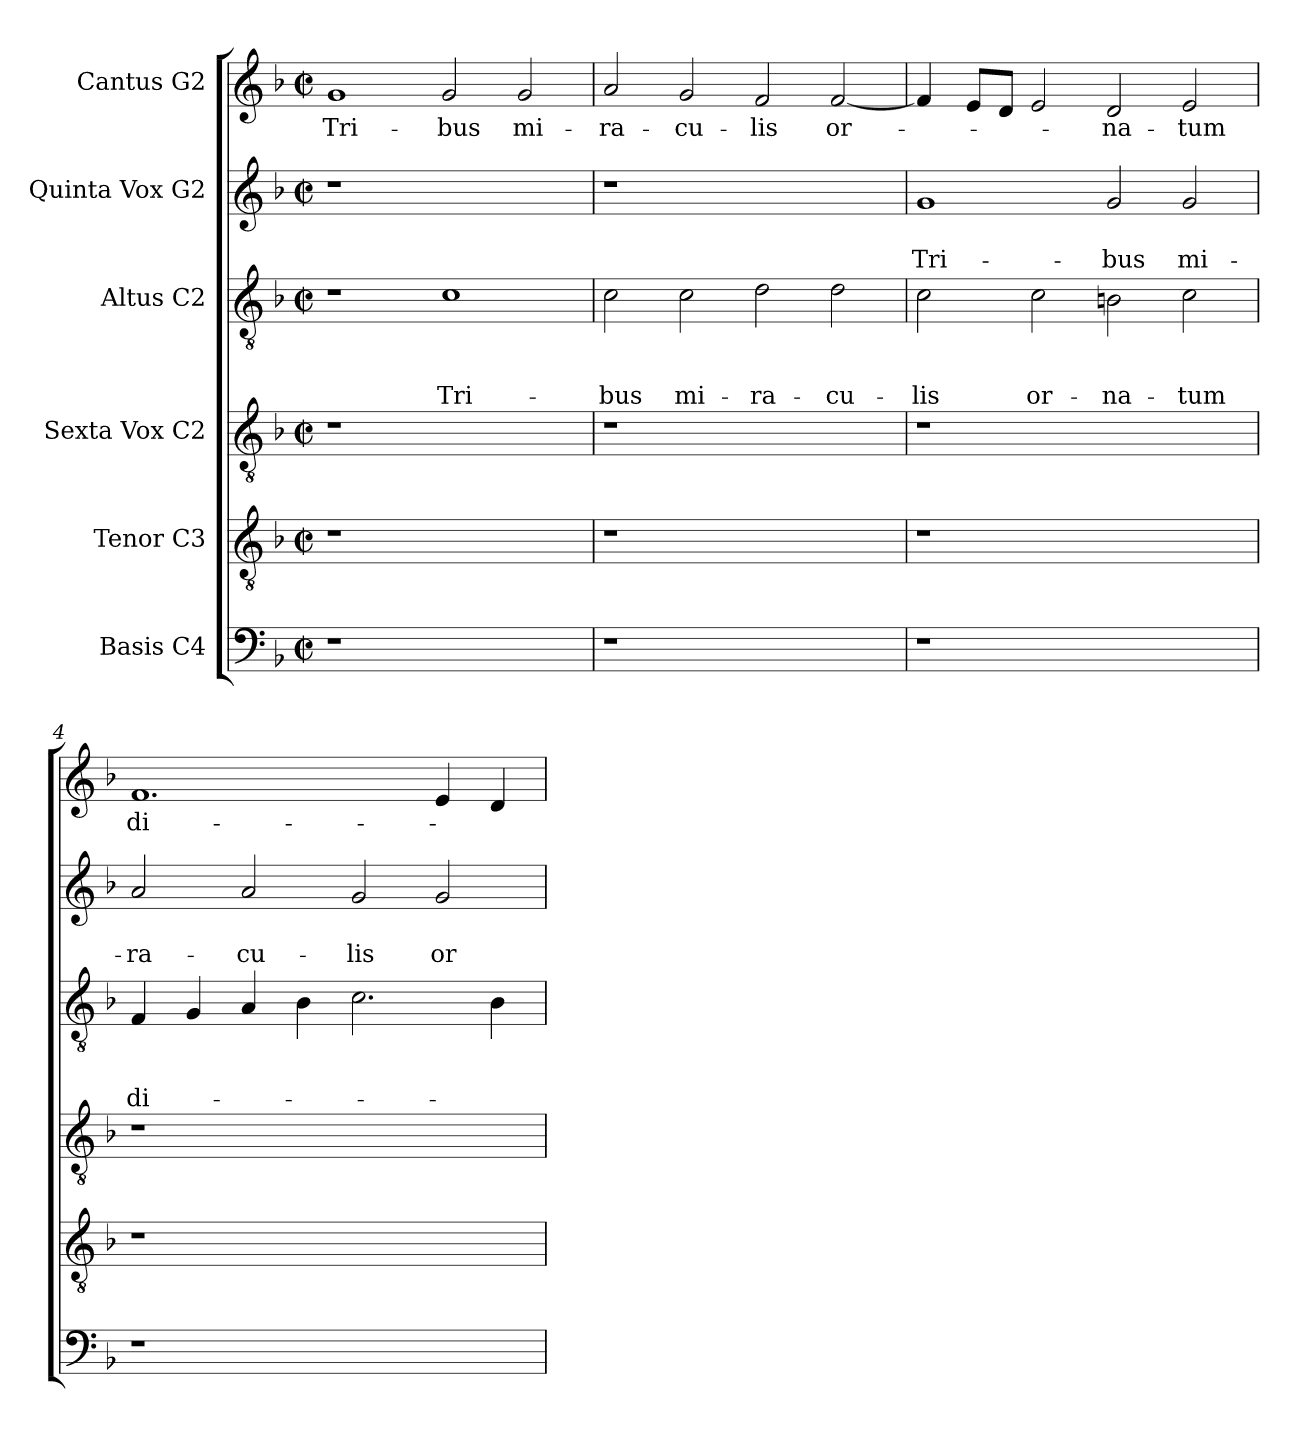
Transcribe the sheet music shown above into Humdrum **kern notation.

**kern	**kern	**kern	**kern	**text	**text	**text	**kern	**text	**text	**kern	**text
*part6	*part5	*part4	*part3	*part3	*part3	*part3	*part2	*part2	*part2	*part1	*part1
*staff6	*staff5	*staff4	*staff3	*staff3	*staff3	*staff3	*staff2	*staff2	*staff2	*staff1	*staff1
*I"Basis C4	*I"Tenor C3	*I"Sexta Vox C2	*I"Altus C2	*	*	*	*I"Quinta Vox G2	*	*	*I"Cantus G2	*
*clefF4	*clefGv2	*clefGv2	*clefGv2	*	*	*	*clefG2	*	*	*clefG2	*
*k[b-]	*k[b-]	*k[b-]	*k[b-]	*	*	*	*k[b-]	*	*	*k[b-]	*
*F:	*F:	*F:	*F:	*	*	*	*F:	*	*	*F:	*
*M2/2	*M2/2	*M2/2	*M2/2	*	*	*	*M2/2	*	*	*M2/2	*
*met(c|)	*met(c|)	*met(c|)	*met(c|)	*	*	*	*met(c|)	*	*	*met(c|)	*
=1	=1	=1	=1	=1	=1	=1	=1	=1	=1	=1	=1
!	!	!	!	!	!	!	!	!	!	!	!LO:LY:b
1r	1r	1r	1r	.	.	.	1r	.	.	1g	Tri-
!	!	!	!	!	!	!LO:LY:b	!	!	!	!	!LO:LY:b
1ryy	1ryy	1ryy	1c	.	.	Tri-	1ryy	.	.	2g/	-bus
!	!	!	!	!	!	!	!	!	!	!	!LO:LY:b
.	.	.	.	.	.	.	.	.	.	2g/	mi-
=2	=2	=2	=2	=2	=2	=2	=2	=2	=2	=2	=2
!	!	!	!	!	!	!LO:LY:b	!	!	!	!	!LO:LY:b
1r	1r	1r	2c\	.	.	-bus	1r	.	.	2a/	-ra-
!	!	!	!	!	!	!LO:LY:b	!	!	!	!	!LO:LY:b
.	.	.	2c\	.	.	mi-	.	.	.	2g/	-cu-
!	!	!	!	!	!	!LO:LY:b	!	!	!	!	!LO:LY:b
1ryy	1ryy	1ryy	2d\	.	.	-ra-	1ryy	.	.	2f/	-lis
!	!	!	!	!	!	!LO:LY:b	!	!	!	!	!LO:LY:b
.	.	.	2d\	.	.	-cu-	.	.	.	[2f/	or-
=3	=3	=3	=3	=3	=3	=3	=3	=3	=3	=3	=3
!	!	!	!	!	!	!LO:LY:b	!	!	!LO:LY:b	!	!
1r	1r	1r	2c\	.	.	-lis	1g	.	Tri-	4f/]	.
.	.	.	.	.	.	.	.	.	.	8e/L	.
.	.	.	.	.	.	.	.	.	.	8d/J	.
!	!	!	!	!	!	!LO:LY:b	!	!	!	!	!
.	.	.	2c\	.	.	or-	.	.	.	2e/	.
!	!	!	!	!	!	!LO:LY:b	!	!	!LO:LY:b	!	!LO:LY:b
1ryy	1ryy	1ryy	2Bn\	.	.	-na-	2g/	.	-bus	2d/	-na-
!	!	!	!	!	!	!LO:LY:b	!	!	!LO:LY:b	!	!LO:LY:b
.	.	.	2c\	.	.	-tum	2g/	.	mi-	2e/	-tum
=4	=4	=4	=4	=4	=4	=4	=4	=4	=4	=4	=4
!	!	!	!	!	!	!LO:LY:b	!	!	!LO:LY:b	!	!LO:LY:b
1r	1r	1r	4F/	.	.	di-	2a/	.	-ra-	1.f	di-
.	.	.	4G/	.	.	.	.	.	.	.	.
!	!	!	!	!	!	!	!	!	!LO:LY:b	!	!
.	.	.	4A/	.	.	.	2a/	.	-cu-	.	.
.	.	.	4B-\	.	.	.	.	.	.	.	.
!	!	!	!	!	!	!	!	!	!LO:LY:b	!	!
1ryy	1ryy	1ryy	2.c\	.	.	.	2g/	.	-lis	.	.
!	!	!	!	!	!	!	!	!	!LO:LY:b	!	!
.	.	.	.	.	.	.	2g/	.	or-	4e/	.
.	.	.	4B-\	.	.	.	.	.	.	4d/	.
=	=	=	=	=	=	=	=	=	=	=	=
*-	*-	*-	*-	*-	*-	*-	*-	*-	*-	*-	*-
